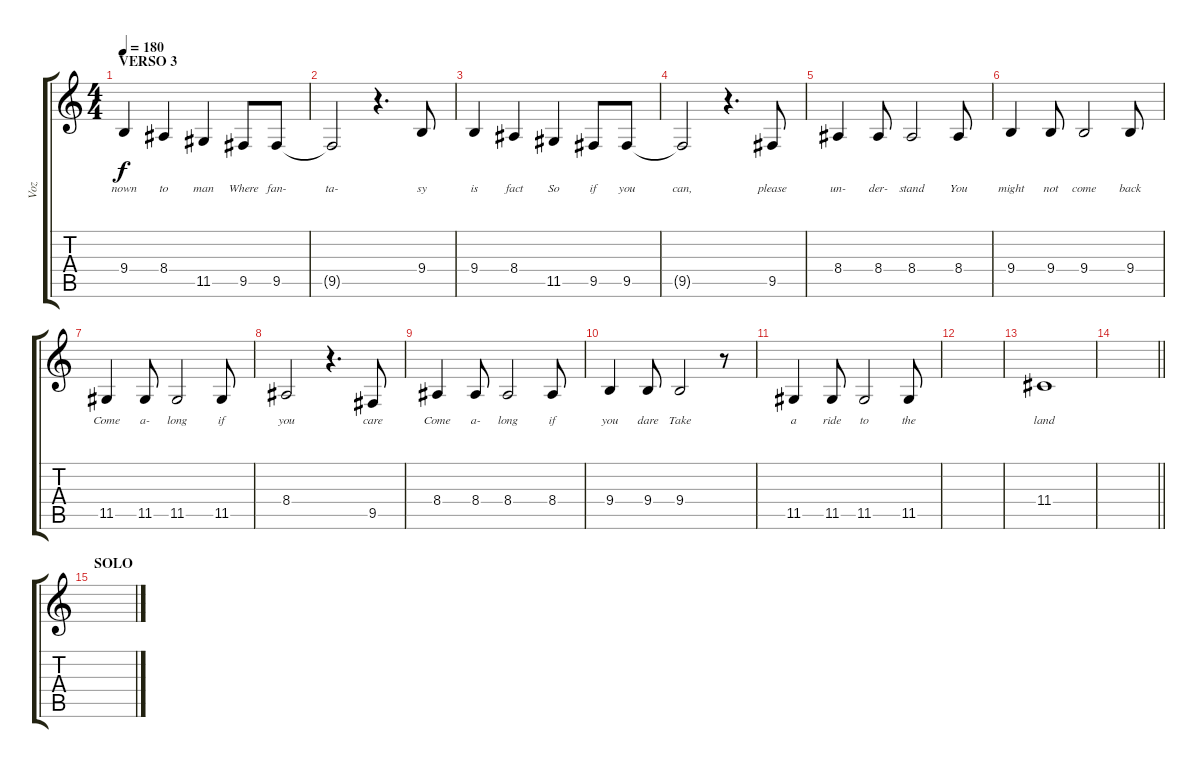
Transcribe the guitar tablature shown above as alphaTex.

\track ("Voz" "Voz") {instrument clarinet}
\staff {score tabs}
\tuning (E4 B3 G3 D3 A2 E2) {hide}
\ts (4 4)
\section ("" "VERSO 3")
\tempo 180
\clef g2
\ks c
9.4.4{lyrics (0 "nown") lyrics (1 "") lyrics (2 "") lyrics (3 "") lyrics (4 "") dy f} 8.4.4{lyrics (0 "to") lyrics (1 "") lyrics (2 "") lyrics (3 "") lyrics (4 "")} 11.5.4{lyrics (0 "man") lyrics (1 "") lyrics (2 "") lyrics (3 "") lyrics (4 "")} 9.5.8{lyrics (0 "Where") lyrics (1 "") lyrics (2 "") lyrics (3 "") lyrics (4 "")} 9.5.8{lyrics (0 "fan-") lyrics (1 "") lyrics (2 "") lyrics (3 "") lyrics (4 "")} |
9.5{t}.2{lyrics (0 "ta-") lyrics (1 "") lyrics (2 "") lyrics (3 "") lyrics (4 "")} r.4{d} 9.4.8{lyrics (0 "sy") lyrics (1 "") lyrics (2 "") lyrics (3 "") lyrics (4 "")} |
9.4.4{lyrics (0 "is") lyrics (1 "") lyrics (2 "") lyrics (3 "") lyrics (4 "")} 8.4.4{lyrics (0 "fact") lyrics (1 "") lyrics (2 "") lyrics (3 "") lyrics (4 "")} 11.5.4{lyrics (0 "So") lyrics (1 "") lyrics (2 "") lyrics (3 "") lyrics (4 "")} 9.5.8{lyrics (0 "if") lyrics (1 "") lyrics (2 "") lyrics (3 "") lyrics (4 "")} 9.5.8{lyrics (0 "you") lyrics (1 "") lyrics (2 "") lyrics (3 "") lyrics (4 "")} |
9.5{t}.2{lyrics (0 "can,") lyrics (1 "") lyrics (2 "") lyrics (3 "") lyrics (4 "")} r.4{d} 9.5.8{lyrics (0 "please") lyrics (1 "") lyrics (2 "") lyrics (3 "") lyrics (4 "")} |
8.4.4{lyrics (0 "un-") lyrics (1 "") lyrics (2 "") lyrics (3 "") lyrics (4 "")} 8.4.8{lyrics (0 "der-") lyrics (1 "") lyrics (2 "") lyrics (3 "") lyrics (4 "")} 8.4.2{lyrics (0 "stand") lyrics (1 "") lyrics (2 "") lyrics (3 "") lyrics (4 "")} 8.4.8{lyrics (0 "You") lyrics (1 "") lyrics (2 "") lyrics (3 "") lyrics (4 "")} |
9.4.4{lyrics (0 "might") lyrics (1 "") lyrics (2 "") lyrics (3 "") lyrics (4 "")} 9.4.8{lyrics (0 "not") lyrics (1 "") lyrics (2 "") lyrics (3 "") lyrics (4 "")} 9.4.2{lyrics (0 "come") lyrics (1 "") lyrics (2 "") lyrics (3 "") lyrics (4 "")} 9.4.8{lyrics (0 "back") lyrics (1 "") lyrics (2 "") lyrics (3 "") lyrics (4 "")} |
11.5.4{lyrics (0 "Come") lyrics (1 "") lyrics (2 "") lyrics (3 "") lyrics (4 "")} 11.5.8{lyrics (0 "a-") lyrics (1 "") lyrics (2 "") lyrics (3 "") lyrics (4 "")} 11.5.2{lyrics (0 "long") lyrics (1 "") lyrics (2 "") lyrics (3 "") lyrics (4 "")} 11.5.8{lyrics (0 "if") lyrics (1 "") lyrics (2 "") lyrics (3 "") lyrics (4 "")} |
8.4.2{lyrics (0 "you") lyrics (1 "") lyrics (2 "") lyrics (3 "") lyrics (4 "")} r.4{d} 9.5.8{lyrics (0 "care") lyrics (1 "") lyrics (2 "") lyrics (3 "") lyrics (4 "")} |
8.4.4{lyrics (0 "Come") lyrics (1 "") lyrics (2 "") lyrics (3 "") lyrics (4 "")} 8.4.8{lyrics (0 "a-") lyrics (1 "") lyrics (2 "") lyrics (3 "") lyrics (4 "")} 8.4.2{lyrics (0 "long") lyrics (1 "") lyrics (2 "") lyrics (3 "") lyrics (4 "")} 8.4.8{lyrics (0 "if") lyrics (1 "") lyrics (2 "") lyrics (3 "") lyrics (4 "")} |
9.4.4{lyrics (0 "you") lyrics (1 "") lyrics (2 "") lyrics (3 "") lyrics (4 "")} 9.4.8{lyrics (0 "dare") lyrics (1 "") lyrics (2 "") lyrics (3 "") lyrics (4 "")} 9.4.2{lyrics (0 "Take") lyrics (1 "") lyrics (2 "") lyrics (3 "") lyrics (4 "")} r.8 |
11.5.4{lyrics (0 "a") lyrics (1 "") lyrics (2 "") lyrics (3 "") lyrics (4 "")} 11.5.8{lyrics (0 "ride") lyrics (1 "") lyrics (2 "") lyrics (3 "") lyrics (4 "")} 11.5.2{lyrics (0 "to") lyrics (1 "") lyrics (2 "") lyrics (3 "") lyrics (4 "")} 11.5.8{lyrics (0 "the") lyrics (1 "") lyrics (2 "") lyrics (3 "") lyrics (4 "")} |
|
11.4.1{lyrics (0 "land") lyrics (1 "") lyrics (2 "") lyrics (3 "") lyrics (4 "")} |
\barLineRight lightlight
|
\section ("" "SOLO")
